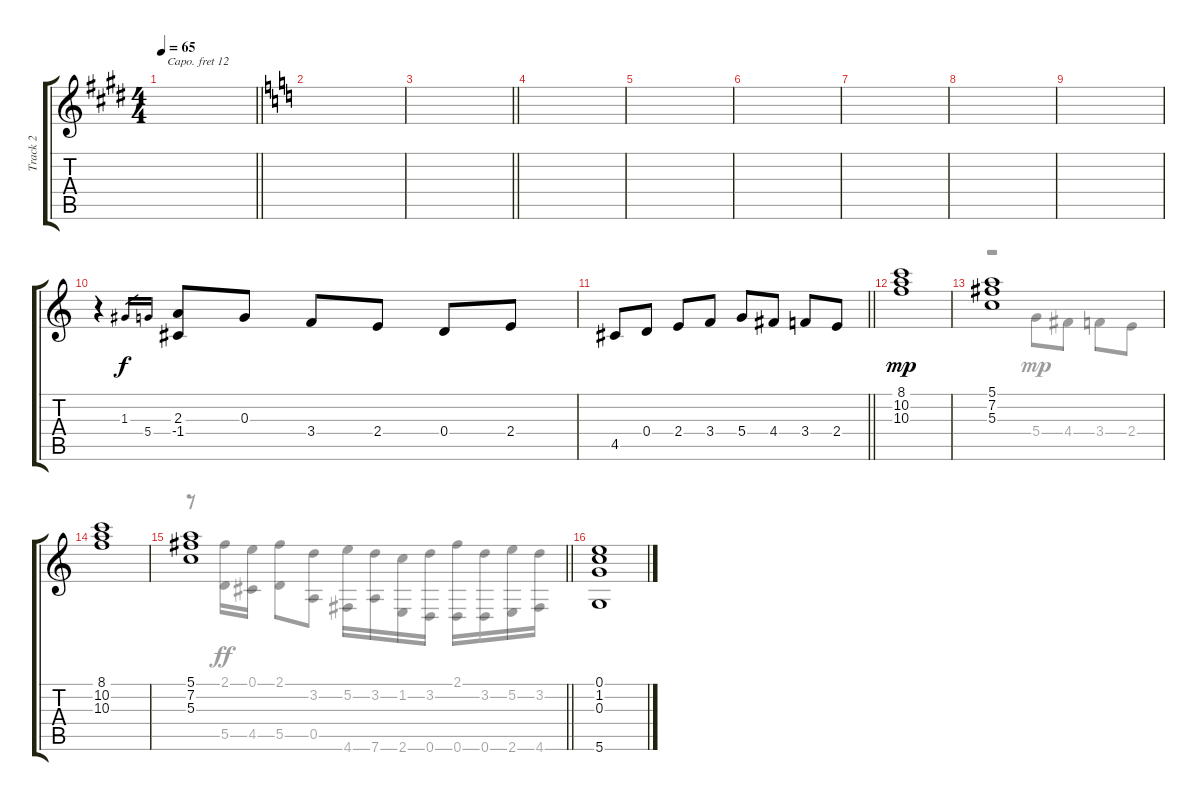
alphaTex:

\track ("Track 2" "Track 2") {instrument drawbarorgan}
\staff {score tabs}
\capo 12
\tuning (E4 B3 G3 D3 A2 D2) {hide}
\voice
\ts (4 4)
\tempo 65
\clef g2
\barLineRight lightlight
\ks e
|
\ks c
|
\barLineRight lightlight
|
|
|
|
|
|
|
r.4 1.3.16{gr} 5.4.16{gr} (2.3 -1.4).8 0.3.8 3.4.8 2.4.8 0.4.8 2.4.8 |
\barLineRight lightlight
4.5.8 0.4.8 2.4.8 3.4.8 5.4.8 4.4.8 3.4.8 2.4.8 |
(8.1 10.2 10.3).1{dy mp} |
(5.1 7.2 5.3).1 |
(8.1 10.2 10.3).1 |
\barLineRight lightlight
(5.1 7.2 5.3).1 |
(0.1 1.2 0.3 5.6).1
\voice
\clef g2
\ottava regular
\simile none
\barLineRight lightlight
\ks e
|
\ks c
|
\barLineRight lightlight
|
|
|
|
|
|
|
|
\barLineRight lightlight
|
|
r.2 5.4.8 4.4.8 3.4.8 2.4.8 |
|
\barLineRight lightlight
r.8 (2.1 5.5).16{dy ff} (0.1 4.5).16 (2.1 5.5).8 (3.2 0.5).8 (5.2 4.6).16 (3.2 7.6).16 (1.2 2.6).16 (3.2 0.6).16 (2.1 0.6).16 (3.2 0.6).16 (5.2 2.6).16 (3.2 4.6).16 |
